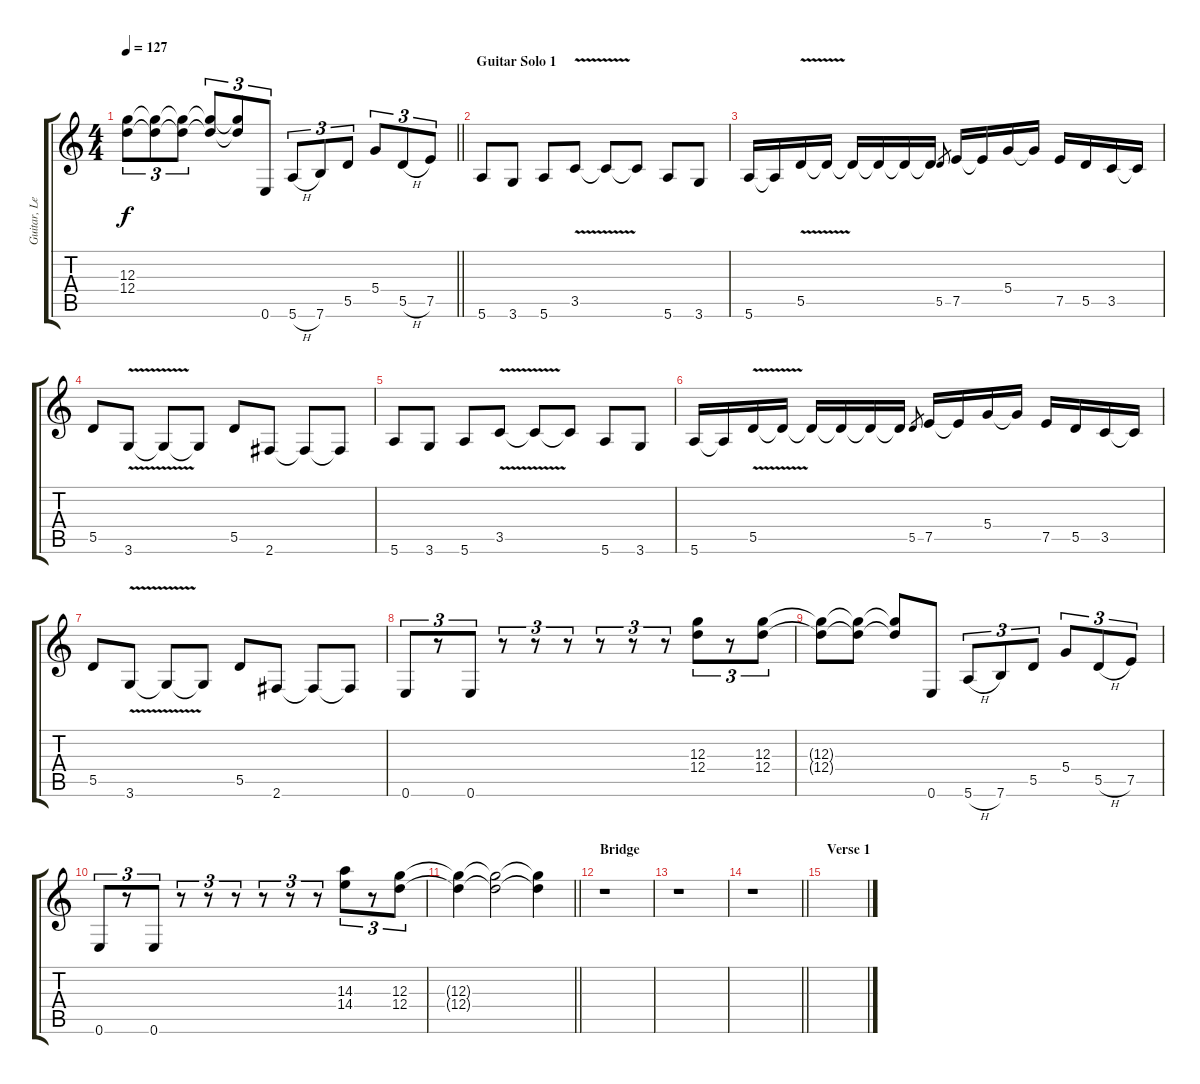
\track ("Guitar, Lead" "Guitar, Le") {instrument overdrivenguitar}
\staff {score tabs}
\tuning (E4 B3 G3 D3 A2 E2) {hide}
\ts (4 4)
\tempo 127
\clef g2
\barLineRight lightlight
\ks c
(12.3{t} 12.4{t}).8{tu (3 2) dy f} (12.3{t} 12.4{t}).8{tu (3 2)} (12.3{t} 12.4{t}).8{tu (3 2)} (12.3{t} 12.4{t}).8{tu (3 2)} (12.3{t} 12.4{t}).8{tu (3 2)} 0.6.8{tu (3 2)} 5.6{h}.8{tu (3 2)} 7.6.8{tu (3 2)} 5.5.8{tu (3 2)} 5.4.8{tu (3 2)} 5.5{h}.8{tu (3 2)} 7.5.8{tu (3 2)} |
\section ("" "Guitar Solo 1")
5.6.8{txt " "} 3.6.8 5.6.8 3.5{v}.8 3.5{t}.8 3.5{t}.8 5.6.8 3.6.8 |
5.6.16 5.6{t}.16 5.5{v}.16 5.5{t}.16 5.5{t}.16 5.5{t}.16 5.5{t}.16 5.5{t}.16 5.5.8{gr} 7.5.16 7.5{t}.16 5.4.16 5.4{t}.16 7.5.16 5.5.16 3.5.16 3.5{t}.16 |
5.5.8 3.6{v}.8 3.6{t}.8 3.6{t}.8 5.5.8 2.6.8 2.6{t}.8 2.6{t}.8 |
5.6.8{txt " "} 3.6.8 5.6.8 3.5{v}.8 3.5{t}.8 3.5{t}.8 5.6.8 3.6.8 |
5.6.16 5.6{t}.16 5.5{v}.16 5.5{t}.16 5.5{t}.16 5.5{t}.16 5.5{t}.16 5.5{t}.16 5.5.8{gr} 7.5.16 7.5{t}.16 5.4.16 5.4{t}.16 7.5.16 5.5.16 3.5.16 3.5{t}.16 |
5.5.8 3.6{v}.8 3.6{t}.8 3.6{t}.8 5.5.8 2.6.8 2.6{t}.8 2.6{t}.8 |
0.6.8{tu (3 2) txt " "} r.8{tu (3 2)} 0.6.8{tu (3 2)} r.8{tu (3 2)} r.8{tu (3 2)} r.8{tu (3 2)} r.8{tu (3 2)} r.8{tu (3 2)} r.8{tu (3 2)} (12.3 12.4).8{tu (3 2)} r.8{tu (3 2)} (12.3 12.4).8{tu (3 2)} |
(12.3{t} 12.4{t}).8 (12.3{t} 12.4{t}).8 (12.3{t} 12.4{t}).8 0.6.8 5.6{h}.8{tu (3 2)} 7.6.8{tu (3 2)} 5.5.8{tu (3 2)} 5.4.8{tu (3 2)} 5.5{h}.8{tu (3 2)} 7.5.8{tu (3 2)} |
0.6.8{tu (3 2)} r.8{tu (3 2)} 0.6.8{tu (3 2)} r.8{tu (3 2)} r.8{tu (3 2)} r.8{tu (3 2)} r.8{tu (3 2)} r.8{tu (3 2)} r.8{tu (3 2)} (14.3 14.4).8{tu (3 2)} r.8{tu (3 2)} (12.3 12.4).8{tu (3 2)} |
\barLineRight lightlight
(12.3{t} 12.4{t}).4 (12.3{t} 12.4{t}).2 (12.3{t} 12.4{t}).4 |
\section ("" "Bridge")
r.1 |
r.1 |
\barLineRight lightlight
r.1 |
\section ("" "Verse 1")
